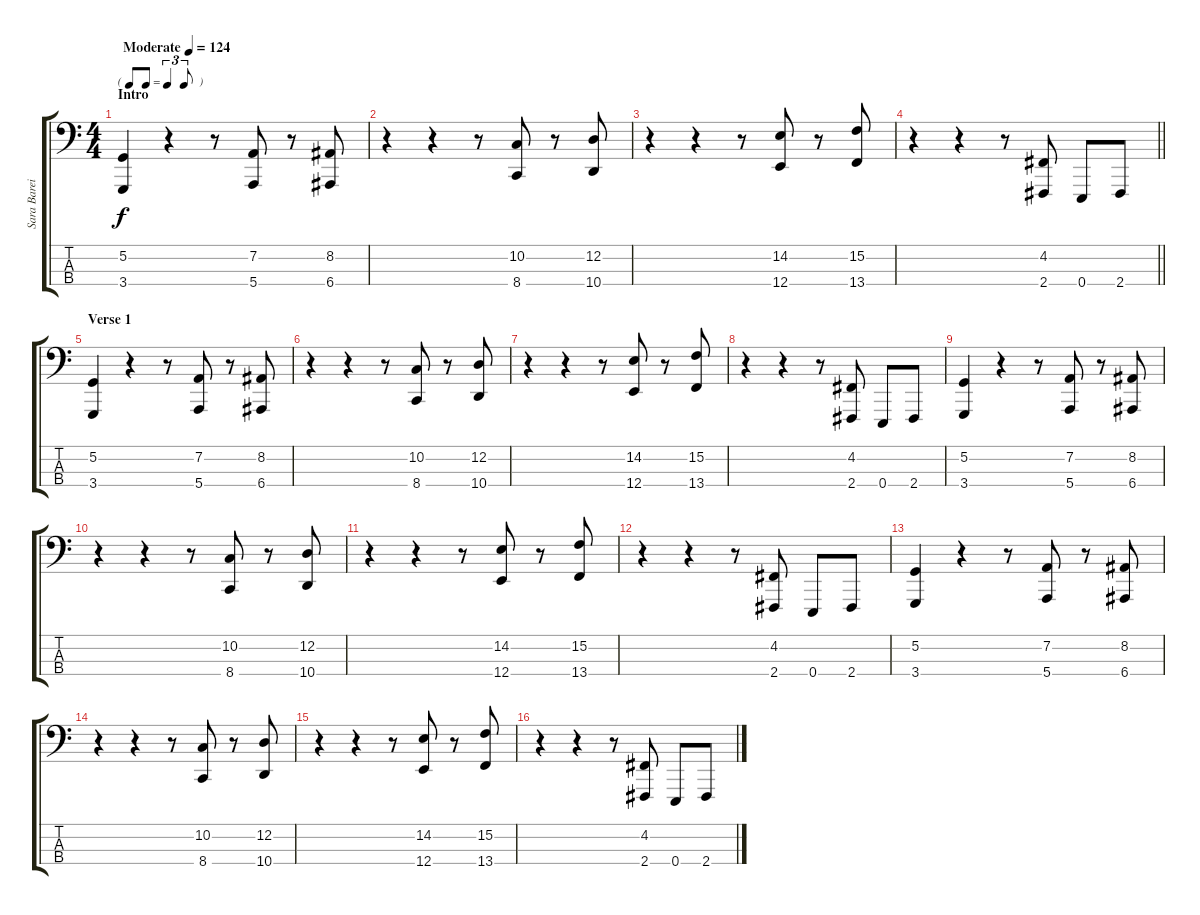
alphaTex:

\track ("Sara Bareilles - Piano (LH)" "Sara Barei") {instrument acousticgrandpiano}
\staff {score tabs}
\tuning (G2 D2 A1 E1) {hide}
\ts (4 4)
\tf triplet8th
\section ("" "Intro")
\tempo (124 "Moderate")
\clef f4
\ks c
(5.2 3.4).4{dy f instrument acousticgrandpiano} r.4 r.8 (7.2 5.4).8 r.8 (8.2 6.4).8 |
r.4 r.4 r.8 (10.2 8.4).8 r.8 (12.2 10.4).8 |
r.4 r.4 r.8 (14.2 12.4).8 r.8 (15.2 13.4).8 |
\barLineRight lightlight
r.4 r.4 r.8 (4.2 2.4).8 0.4.8 2.4.8 |
\section ("" "Verse 1")
(5.2 3.4).4 r.4 r.8 (7.2 5.4).8 r.8 (8.2 6.4).8 |
r.4 r.4 r.8 (10.2 8.4).8 r.8 (12.2 10.4).8 |
r.4 r.4 r.8 (14.2 12.4).8 r.8 (15.2 13.4).8 |
r.4 r.4 r.8 (4.2 2.4).8 0.4.8 2.4.8 |
(5.2 3.4).4 r.4 r.8 (7.2 5.4).8 r.8 (8.2 6.4).8 |
r.4 r.4 r.8 (10.2 8.4).8 r.8 (12.2 10.4).8 |
r.4 r.4 r.8 (14.2 12.4).8 r.8 (15.2 13.4).8 |
r.4 r.4 r.8 (4.2 2.4).8 0.4.8 2.4.8 |
(5.2 3.4).4 r.4 r.8 (7.2 5.4).8 r.8 (8.2 6.4).8 |
r.4 r.4 r.8 (10.2 8.4).8 r.8 (12.2 10.4).8 |
r.4 r.4 r.8 (14.2 12.4).8 r.8 (15.2 13.4).8 |
r.4 r.4 r.8 (4.2 2.4).8 0.4.8 2.4.8
